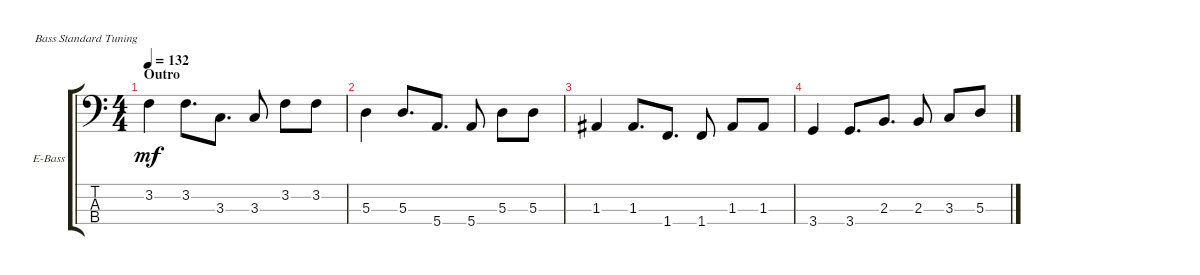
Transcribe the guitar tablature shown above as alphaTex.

\defaultSystemsLayout 4
\bracketExtendMode groupsimilarinstruments
\firstSystemTrackNameOrientation horizontal
\otherSystemsTrackNameOrientation horizontal
\track ("Bass" "E-Bass") {instrument electricbassfinger}
\staff {score tabs}
\tuning (G2 D2 A1 E1)
\ts (4 4)
\section ("" "Outro")
\tempo 132
\clef f4
\ks c
3.2.4{dy mf} 3.2.8{d} 3.3.8{d} 3.3.8 3.2.8 3.2.8 |
5.3.4 5.3.8{d} 5.4.8{d} 5.4.8 5.3.8 5.3.8 |
1.3.4 1.3.8{d} 1.4.8{d} 1.4.8 1.3.8 1.3.8 |
3.4.4 3.4.8{d} 2.3.8{d} 2.3.8 3.3.8 5.3.8
